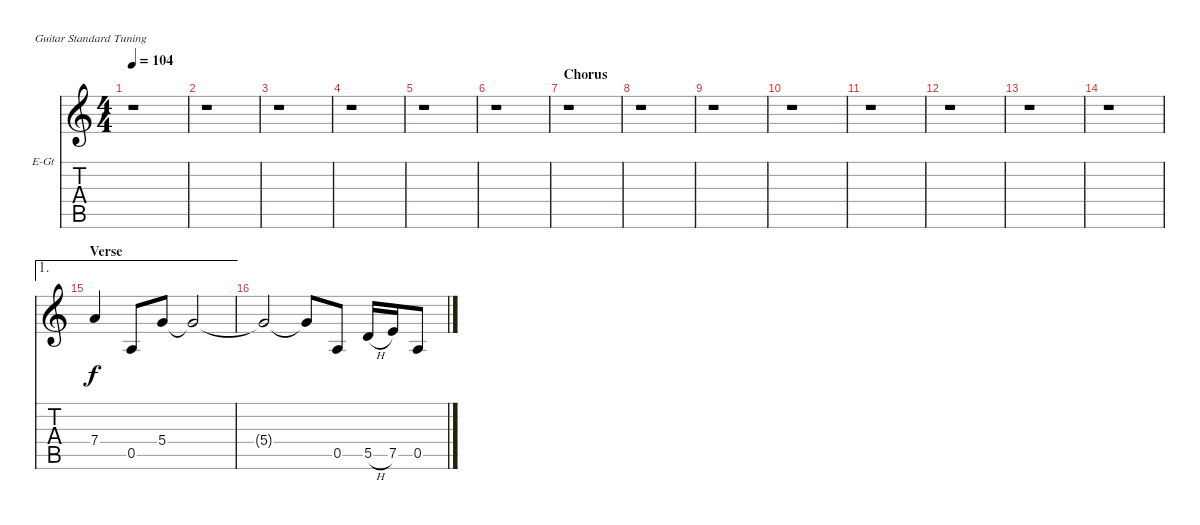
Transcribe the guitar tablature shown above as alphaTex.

\defaultSystemsLayout 4
\bracketExtendMode nobrackets
\firstSystemTrackNameOrientation horizontal
\otherSystemsTrackNameOrientation horizontal
\track ("Stone Gossard (Clean)" "E-Gt") {instrument electricguitarclean}
\staff {score tabs}
\tuning (E4 B3 G3 D3 A2 E2)
\ts (4 4)
\tempo 104
\clef g2
\ks c
r.1{dy f} |
r.1 |
r.1 |
r.1 |
r.1 |
r.1 |
\section ("" "Chorus")
r.1 |
r.1 |
r.1 |
r.1 |
r.1 |
r.1 |
r.1 |
r.1 |
\ae 1
\section ("" "Verse")
7.4.4 0.5.8 5.4.8 5.4{t}.2 |
5.4{t}.2 5.4{t}.8 0.5.8 5.5{h}.16 7.5.16 0.5.8
